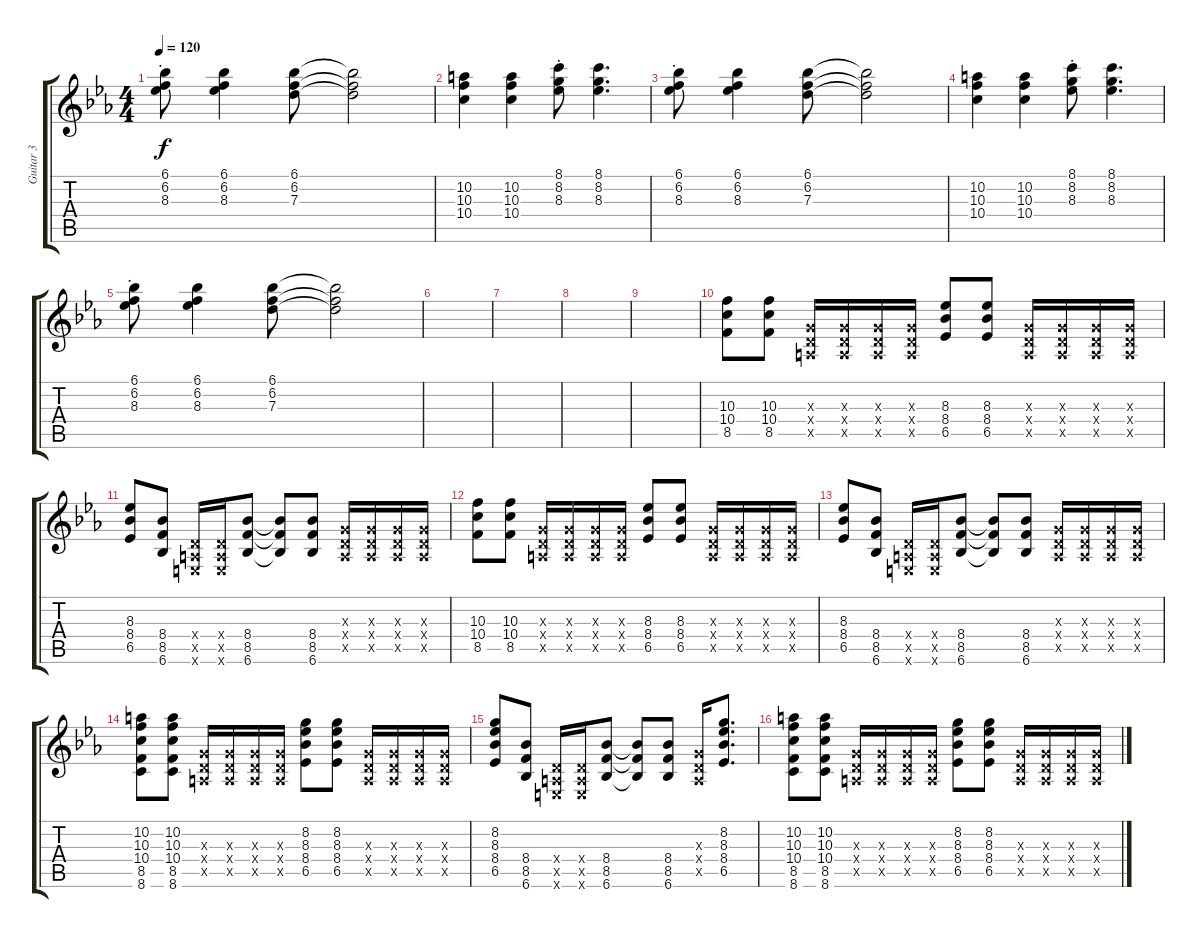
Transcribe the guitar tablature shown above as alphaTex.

\track ("Guitar 3" "Guitar 3") {instrument distortionguitar}
\staff {score tabs}
\tuning (E4 B3 G3 D3 A2 E2) {hide}
\ts (4 4)
\tempo 120
\clef g2
\ks eb
(6.1{st} 6.2{st} 8.3{st}).8{dy f} (6.1 6.2 8.3).4 (6.1 6.2 7.3).8 (6.1{t} 6.2{t} 7.3{t}).2 |
(10.2 10.3 10.4).4 (10.2 10.3 10.4).4 (8.1{st} 8.2{st} 8.3{st}).8 (8.1 8.2 8.3).4{d} |
(6.1{st} 6.2{st} 8.3{st}).8 (6.1 6.2 8.3).4 (6.1 6.2 7.3).8 (6.1{t} 6.2{t} 7.3{t}).2 |
(10.2 10.3 10.4).4 (10.2 10.3 10.4).4 (8.1{st} 8.2{st} 8.3{st}).8 (8.1 8.2 8.3).4{d} |
(6.1{st} 6.2{st} 8.3{st}).8 (6.1 6.2 8.3).4 (6.1 6.2 7.3).8 (6.1{t} 6.2{t} 7.3{t}).2 |
|
|
|
|
(10.3 10.4 8.5).8 (10.3 10.4 8.5).8 (0.3{x} 0.4{x} 0.5{x}).16 (0.3{x} 0.4{x} 0.5{x}).16 (0.3{x} 0.4{x} 0.5{x}).16 (0.3{x} 0.4{x} 0.5{x}).16 (8.3 8.4 6.5).8 (8.3 8.4 6.5).8 (0.3{x} 0.4{x} 0.5{x}).16 (0.3{x} 0.4{x} 0.5{x}).16 (0.3{x} 0.4{x} 0.5{x}).16 (0.3{x} 0.4{x} 0.5{x}).16 |
(8.3 8.4 6.5).8 (8.4 8.5 6.6).8 (0.4{x} 0.5{x} 0.6{x}).16 (0.4{x} 0.5{x} 0.6{x}).16 (8.4 8.5 6.6).8 (8.4{t} 8.5{t} 6.6{t}).8 (8.4 8.5 6.6).8 (0.3{x} 0.4{x} 0.5{x}).16 (0.3{x} 0.4{x} 0.5{x}).16 (0.3{x} 0.4{x} 0.5{x}).16 (0.3{x} 0.4{x} 0.5{x}).16 |
(10.3 10.4 8.5).8 (10.3 10.4 8.5).8 (0.3{x} 0.4{x} 0.5{x}).16 (0.3{x} 0.4{x} 0.5{x}).16 (0.3{x} 0.4{x} 0.5{x}).16 (0.3{x} 0.4{x} 0.5{x}).16 (8.3 8.4 6.5).8 (8.3 8.4 6.5).8 (0.3{x} 0.4{x} 0.5{x}).16 (0.3{x} 0.4{x} 0.5{x}).16 (0.3{x} 0.4{x} 0.5{x}).16 (0.3{x} 0.4{x} 0.5{x}).16 |
(8.3 8.4 6.5).8 (8.4 8.5 6.6).8 (0.4{x} 0.5{x} 0.6{x}).16 (0.4{x} 0.5{x} 0.6{x}).16 (8.4 8.5 6.6).8 (8.4{t} 8.5{t} 6.6{t}).8 (8.4 8.5 6.6).8 (0.3{x} 0.4{x} 0.5{x}).16 (0.3{x} 0.4{x} 0.5{x}).16 (0.3{x} 0.4{x} 0.5{x}).16 (0.3{x} 0.4{x} 0.5{x}).16 |
(10.2 10.3 10.4 8.5 8.6).8 (10.2 10.3 10.4 8.5 8.6).8 (0.3{x} 0.4{x} 0.5{x}).16 (0.3{x} 0.4{x} 0.5{x}).16 (0.3{x} 0.4{x} 0.5{x}).16 (0.3{x} 0.4{x} 0.5{x}).16 (8.2 8.3 8.4 6.5).8 (8.2 8.3 8.4 6.5).8 (0.3{x} 0.4{x} 0.5{x}).16 (0.3{x} 0.4{x} 0.5{x}).16 (0.3{x} 0.4{x} 0.5{x}).16 (0.3{x} 0.4{x} 0.5{x}).16 |
(8.2 8.3 8.4 6.5).8 (8.4 8.5 6.6).8 (0.4{x} 0.5{x} 0.6{x}).16 (0.4{x} 0.5{x} 0.6{x}).16 (8.4 8.5 6.6).8 (8.4{t} 8.5{t} 6.6{t}).8 (8.4 8.5 6.6).8 (0.3{x} 0.4{x} 0.5{x}).16 (8.2 8.3 8.4 6.5).8{d} |
(10.2 10.3 10.4 8.5 8.6).8 (10.2 10.3 10.4 8.5 8.6).8 (0.3{x} 0.4{x} 0.5{x}).16 (0.3{x} 0.4{x} 0.5{x}).16 (0.3{x} 0.4{x} 0.5{x}).16 (0.3{x} 0.4{x} 0.5{x}).16 (8.2 8.3 8.4 6.5).8 (8.2 8.3 8.4 6.5).8 (0.3{x} 0.4{x} 0.5{x}).16 (0.3{x} 0.4{x} 0.5{x}).16 (0.3{x} 0.4{x} 0.5{x}).16 (0.3{x} 0.4{x} 0.5{x}).16
